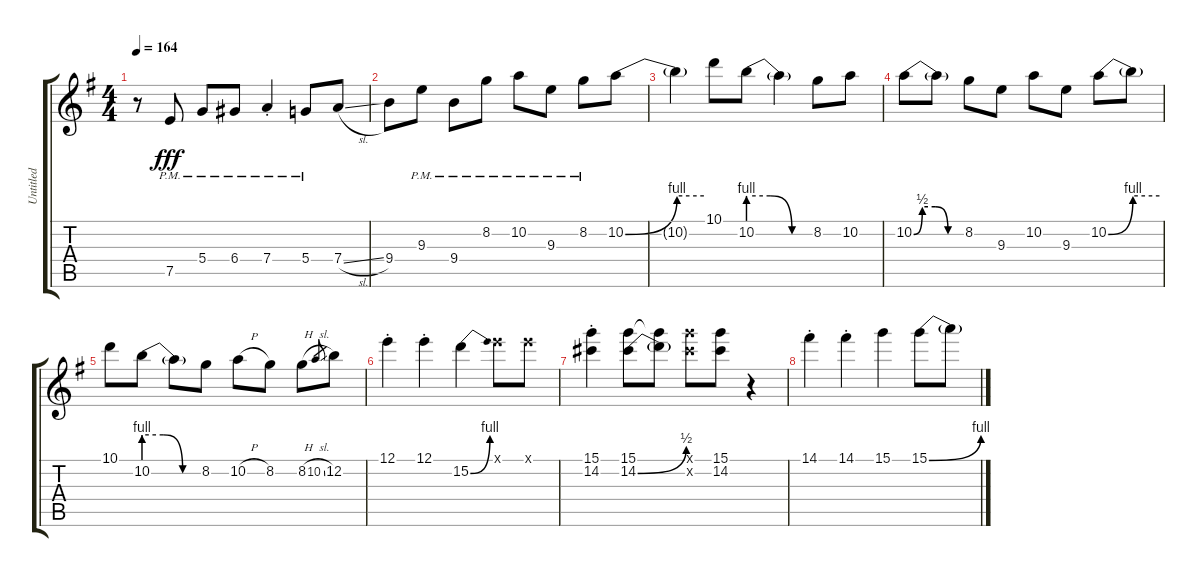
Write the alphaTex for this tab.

\track ("Untitled" "Untitled") {instrument distortionguitar}
\staff {score tabs}
\tuning (E4 B3 G3 D3 A2 E2) {hide}
\ts (4 4)
\tempo 164
\clef g2
\ks g
r.8{dy fff} 7.5{pm}.8 5.4{pm}.8 6.4{pm}.8 7.4{pm st}.4 5.4{pm}.8 7.4{sl}.8 |
9.4.8 9.3{pm}.8 9.4{pm}.8 8.2{pm}.8 10.2{pm}.8 9.3{pm}.8 8.2{pm}.8 10.2{be (bend 0 0 60 4)}.8 |
10.2{be (hold 0 4 60 4) t}.4 10.1.8 10.2{be (custom 0 4 20 4 40 0 60 0)}.8 10.2{t}.4 8.2.8 10.2.8 |
10.2{be (custom 0 0 10 2 25 2 40 0 60 0)}.8 10.2{t}.8 8.2.8 9.3.8 10.2.8 9.3.8 10.2{be (bend 0 0 60 4)}.8 10.2{be (hold 0 4 60 4) t}.8 |
10.1.8 10.2{be (custom 0 4 20 4 40 0 60 0)}.8 10.2{t}.8 8.2.8 10.2{h}.8 8.2.8 8.2{h}.8 10.2{sl}.8{gr} 12.2.8 |
12.1{st}.4 12.1{st}.4 15.2{be (bend 0 0 60 4)}.4 12.1{x}.8 12.1{x}.8 |
(15.1{st} 14.2{st}).4 (15.1 14.2{be (bend 0 0 60 2)}).8 (15.1{t} 14.2{t}).8 (15.1{x} 14.2{x}).8 (15.1 14.2).8 r.4 |
14.1{st}.4 14.1{st}.4 15.1.4 15.1{be (bend 0 0 60 4)}.8 15.1{t}.8
